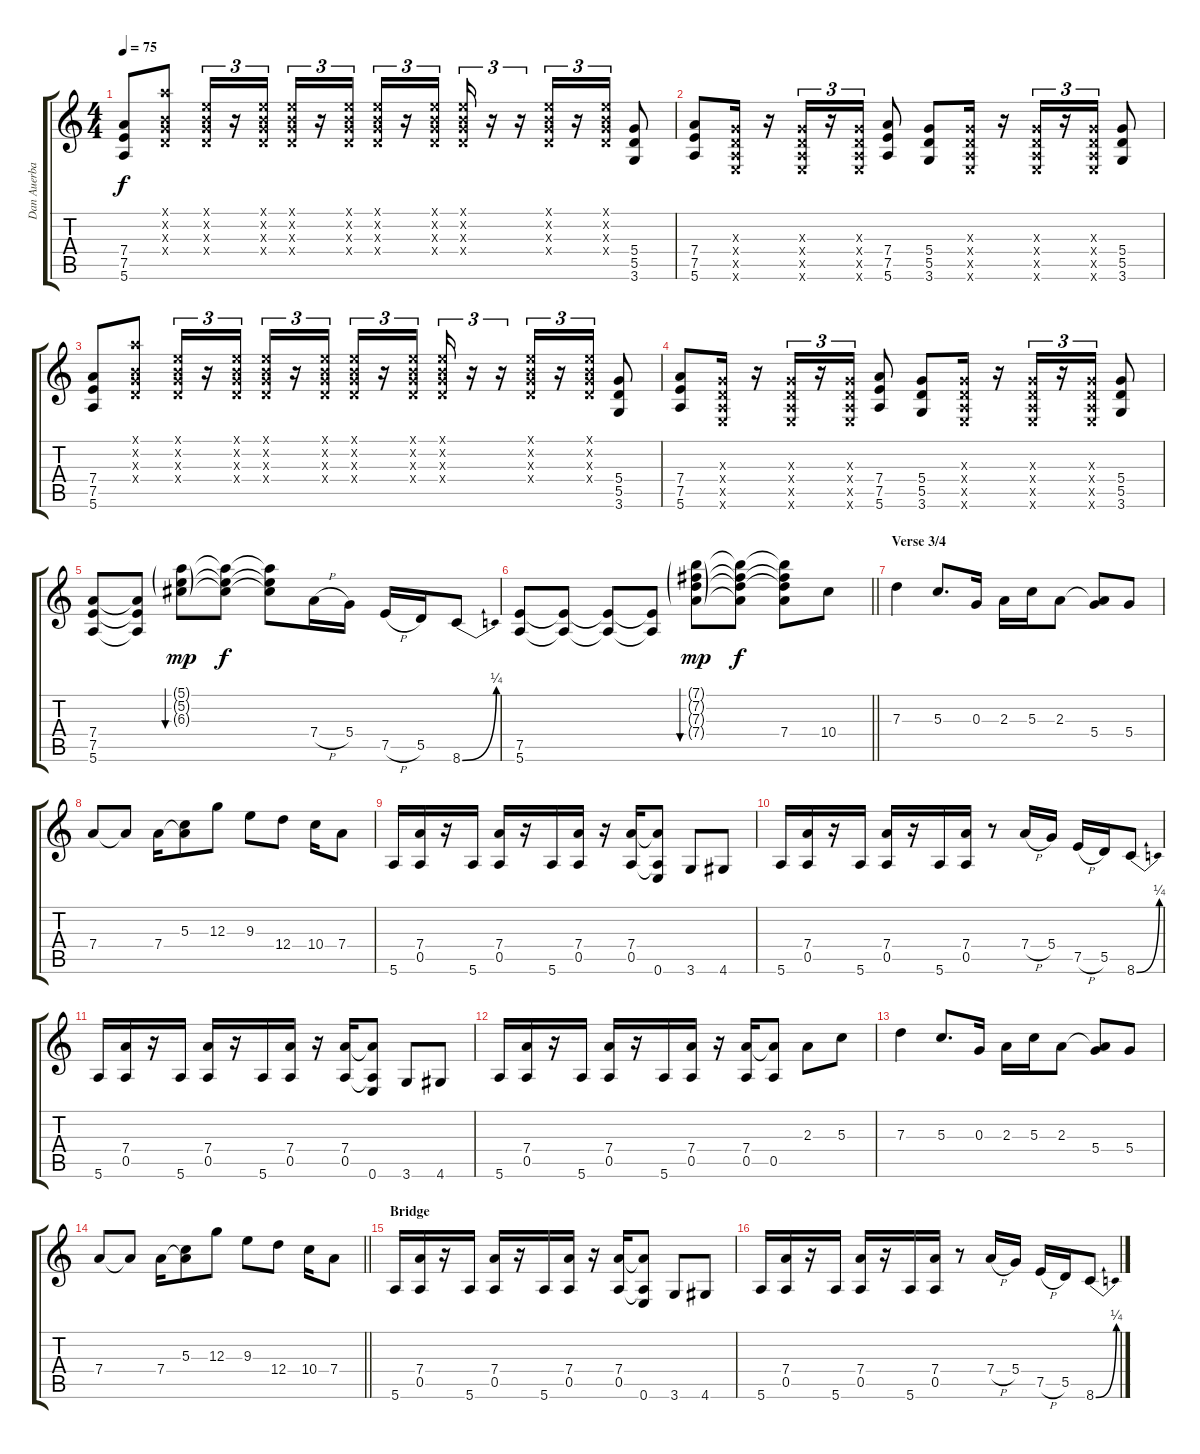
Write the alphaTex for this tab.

\track ("Dan Auerbach  - Guitar I" "Dan Auerba") {instrument overdrivenguitar}
\staff {score tabs}
\tuning (E4 B3 G3 D3 A2 E2) {hide}
\ts (4 4)
\tempo 75
\clef g2
\ks c
(7.4 7.5 5.6).8{dy f} (5.1{x} 0.2{x} 0.3{x} 0.4{x}).8 (0.1{x} 0.2{x} 0.3{x} 0.4{x}).16{tu (3 2)} r.16{tu (3 2)} (0.1{x} 0.2{x} 0.3{x} 0.4{x}).16{tu (3 2)} (0.1{x} 0.2{x} 0.3{x} 0.4{x}).16{tu (3 2)} r.16{tu (3 2)} (0.1{x} 0.2{x} 0.3{x} 0.4{x}).16{tu (3 2)} (0.1{x} 0.2{x} 0.3{x} 0.4{x}).16{tu (3 2)} r.16{tu (3 2)} (0.1{x} 0.2{x} 0.3{x} 0.4{x}).16{tu (3 2)} (0.1{x} 0.2{x} 0.3{x} 0.4{x}).16{tu (3 2)} r.16{tu (3 2)} r.16{tu (3 2)} (0.1{x} 0.2{x} 0.3{x} 0.4{x}).16{tu (3 2)} r.16{tu (3 2)} (0.1{x} 0.2{x} 0.3{x} 0.4{x}).16{tu (3 2)} (5.4 5.5 3.6).8 |
(7.4 7.5 5.6).8 (0.3{x} 0.4{x} 0.5{x} 0.6{x}).16 r.16 (0.3{x} 0.4{x} 0.5{x} 0.6{x}).16{tu (3 2)} r.16{tu (3 2)} (0.3{x} 0.4{x} 0.5{x} 0.6{x}).16{tu (3 2)} (7.4 7.5 5.6).8 (5.4 5.5 3.6).8 (0.3{x} 0.4{x} 0.5{x} 0.6{x}).16 r.16 (0.3{x} 0.4{x} 0.5{x} 0.6{x}).16{tu (3 2)} r.16{tu (3 2)} (0.3{x} 0.4{x} 0.5{x} 0.6{x}).16{tu (3 2)} (5.4 5.5 3.6).8 |
(7.4 7.5 5.6).8 (5.1{x} 0.2{x} 0.3{x} 0.4{x}).8 (0.1{x} 0.2{x} 0.3{x} 0.4{x}).16{tu (3 2)} r.16{tu (3 2)} (0.1{x} 0.2{x} 0.3{x} 0.4{x}).16{tu (3 2)} (0.1{x} 0.2{x} 0.3{x} 0.4{x}).16{tu (3 2)} r.16{tu (3 2)} (0.1{x} 0.2{x} 0.3{x} 0.4{x}).16{tu (3 2)} (0.1{x} 0.2{x} 0.3{x} 0.4{x}).16{tu (3 2)} r.16{tu (3 2)} (0.1{x} 0.2{x} 0.3{x} 0.4{x}).16{tu (3 2)} (0.1{x} 0.2{x} 0.3{x} 0.4{x}).16{tu (3 2)} r.16{tu (3 2)} r.16{tu (3 2)} (0.1{x} 0.2{x} 0.3{x} 0.4{x}).16{tu (3 2)} r.16{tu (3 2)} (0.1{x} 0.2{x} 0.3{x} 0.4{x}).16{tu (3 2)} (5.4 5.5 3.6).8 |
(7.4 7.5 5.6).8 (0.3{x} 0.4{x} 0.5{x} 0.6{x}).16 r.16 (0.3{x} 0.4{x} 0.5{x} 0.6{x}).16{tu (3 2)} r.16{tu (3 2)} (0.3{x} 0.4{x} 0.5{x} 0.6{x}).16{tu (3 2)} (7.4 7.5 5.6).8 (5.4 5.5 3.6).8 (0.3{x} 0.4{x} 0.5{x} 0.6{x}).16 r.16 (0.3{x} 0.4{x} 0.5{x} 0.6{x}).16{tu (3 2)} r.16{tu (3 2)} (0.3{x} 0.4{x} 0.5{x} 0.6{x}).16{tu (3 2)} (5.4 5.5 3.6).8 |
(7.4 7.5 5.6).8 (7.4{t} 7.5{t} 5.6{t}).8 (5.1{g} 5.2{g} 6.3{g}).8{bu 30 dy mp} (5.1{t} 5.2{t} 6.3{t}).8{dy f} (5.1{t} 5.2{t} 6.3{t}).8 7.4{h}.16 5.4.16 7.5{h}.16 5.5.16 8.6{be (bend 0 0 60 1)}.8 |
\barLineRight lightlight
(7.5 5.6).8 (7.5{t} 5.6{t}).8 (7.5{t} 5.6{t}).8 (7.5{t} 5.6{t}).8 (7.1{g} 7.2{g} 7.3{g} 7.4{g}).8{bu 120 dy mp} (7.1{t} 7.2{t} 7.3{t} 7.4{t}).8{dy f} (7.1{t} 7.2{t} 7.3{t} 7.4).8 10.4.8 |
\section ("" "Verse 3/4")
7.3.4 5.3.8{d} 0.3.16 2.3.16 5.3.16 2.3.8 (2.3{t} 5.4).8 5.4.8 |
7.4.8 7.4{t}.8 7.4.16 (5.3 7.4{t}).8 12.3.8 9.3.8 12.4.8 10.4.16 7.4.8 |
5.6.16 (7.4 0.5).16 r.16 5.6.16 (7.4 0.5).16 r.16 5.6.16 (7.4 0.5).16 r.16 (7.4 0.5).16 (7.4{t} 0.5{t} 0.6).8 3.6.8 4.6.8 |
5.6.16 (7.4 0.5).16 r.16 5.6.16 (7.4 0.5).16 r.16 5.6.16 (7.4 0.5).16 r.8 7.4{h}.16 5.4.16 7.5{h}.16 5.5.16 8.6{be (bend 0 0 60 1)}.8 |
5.6.16 (7.4 0.5).16 r.16 5.6.16 (7.4 0.5).16 r.16 5.6.16 (7.4 0.5).16 r.16 (7.4 0.5).16 (7.4{t} 0.5{t} 0.6).8 3.6.8 4.6.8 |
5.6.16 (7.4 0.5).16 r.16 5.6.16 (7.4 0.5).16 r.16 5.6.16 (7.4 0.5).16 r.16 (7.4 0.5).16 (7.4{t} 0.5).8 2.3.8 5.3.8 |
7.3.4 5.3.8{d} 0.3.16 2.3.16 5.3.16 2.3.8 (2.3{t} 5.4).8 5.4.8 |
\barLineRight lightlight
7.4.8 7.4{t}.8 7.4.16 (5.3 7.4{t}).8 12.3.8 9.3.8 12.4.8 10.4.16 7.4.8 |
\section ("" "Bridge")
5.6.16 (7.4 0.5).16 r.16 5.6.16 (7.4 0.5).16 r.16 5.6.16 (7.4 0.5).16 r.16 (7.4 0.5).16 (7.4{t} 0.5{t} 0.6).8 3.6.8 4.6.8 |
5.6.16 (7.4 0.5).16 r.16 5.6.16 (7.4 0.5).16 r.16 5.6.16 (7.4 0.5).16 r.8 7.4{h}.16 5.4.16 7.5{h}.16 5.5.16 8.6{be (bend 0 0 60 1)}.8
